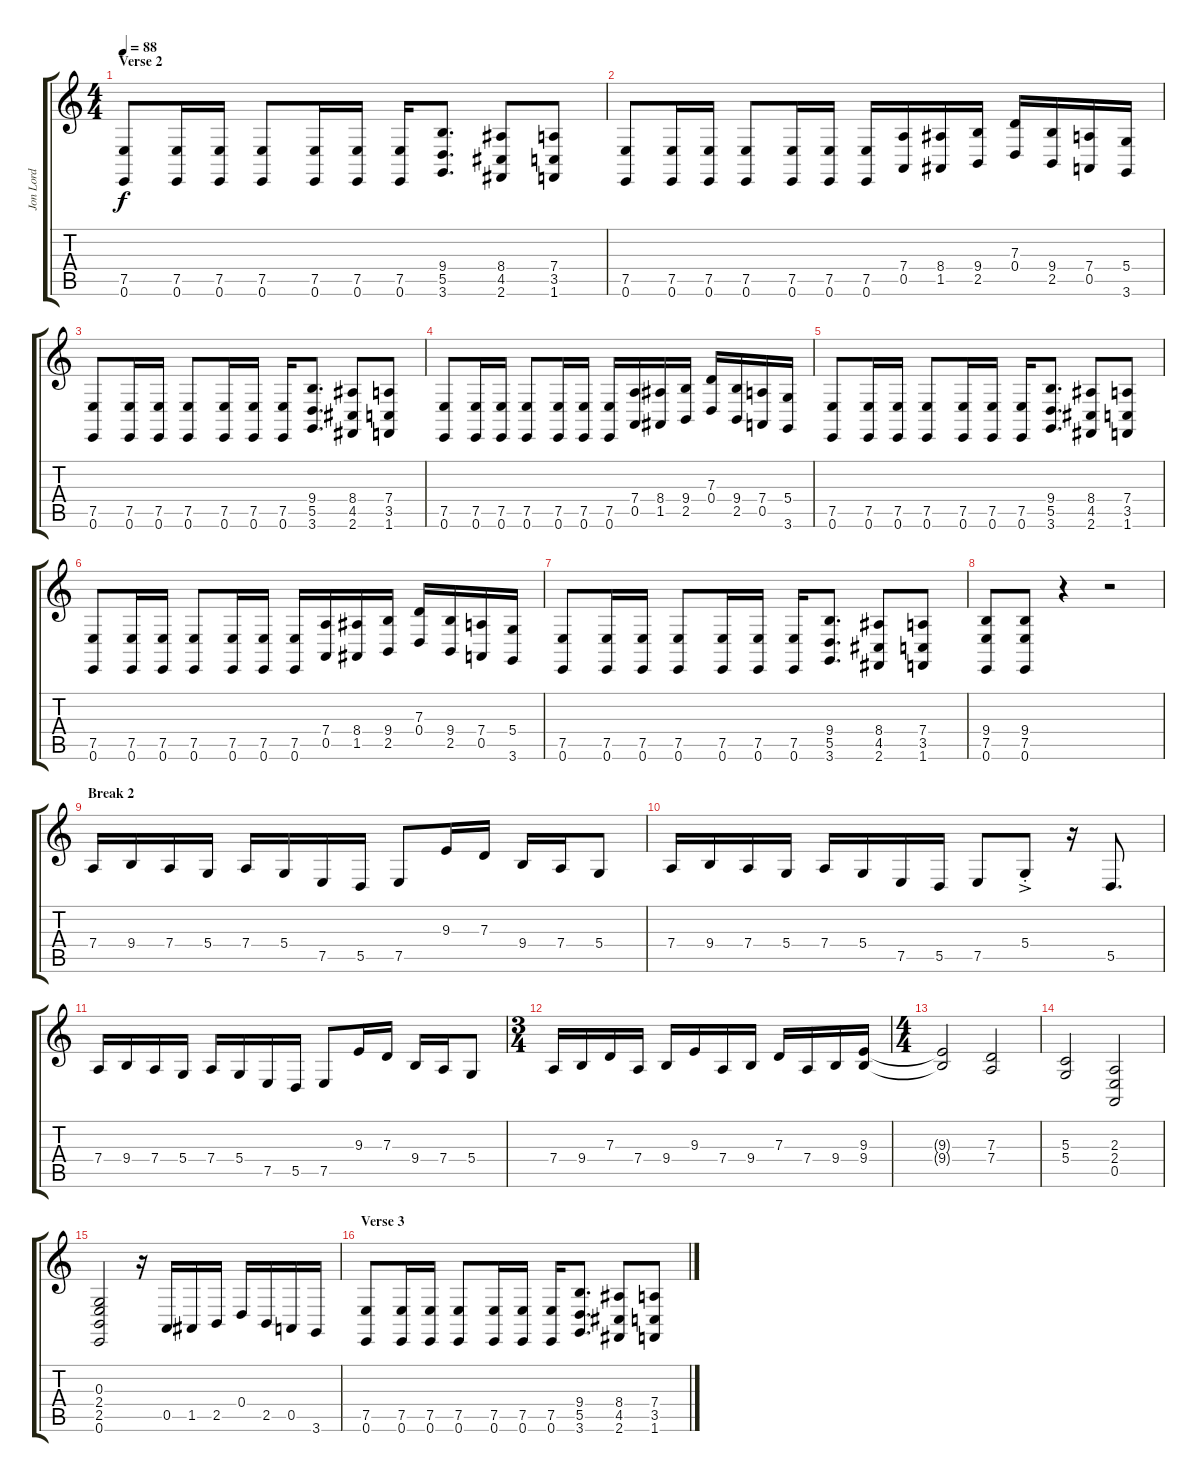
\track ("Jon Lord" "Jon Lord") {instrument drawbarorgan}
\staff {score tabs}
\tuning (E4 B3 G3 D3 A2 E2) {hide}
\ts (4 4)
\section ("" "Verse 2")
\tempo 88
\clef g2
\ks c
(7.5 0.6).8{dy f} (7.5 0.6).16 (7.5 0.6).16 (7.5 0.6).8 (7.5 0.6).16 (7.5 0.6).16 (7.5 0.6).16 (9.4 5.5 3.6).8{d} (8.4 4.5 2.6).8 (7.4 3.5 1.6).8 |
(7.5 0.6).8 (7.5 0.6).16 (7.5 0.6).16 (7.5 0.6).8 (7.5 0.6).16 (7.5 0.6).16 (7.5 0.6).16 (7.4 0.5).16 (8.4 1.5).16 (9.4 2.5).16 (7.3 0.4).16 (9.4 2.5).16 (7.4 0.5).16 (5.4 3.6).16 |
(7.5 0.6).8 (7.5 0.6).16 (7.5 0.6).16 (7.5 0.6).8 (7.5 0.6).16 (7.5 0.6).16 (7.5 0.6).16 (9.4 5.5 3.6).8{d} (8.4 4.5 2.6).8 (7.4 3.5 1.6).8 |
(7.5 0.6).8 (7.5 0.6).16 (7.5 0.6).16 (7.5 0.6).8 (7.5 0.6).16 (7.5 0.6).16 (7.5 0.6).16 (7.4 0.5).16 (8.4 1.5).16 (9.4 2.5).16 (7.3 0.4).16 (9.4 2.5).16 (7.4 0.5).16 (5.4 3.6).16 |
(7.5 0.6).8 (7.5 0.6).16 (7.5 0.6).16 (7.5 0.6).8 (7.5 0.6).16 (7.5 0.6).16 (7.5 0.6).16 (9.4 5.5 3.6).8{d} (8.4 4.5 2.6).8 (7.4 3.5 1.6).8 |
(7.5 0.6).8 (7.5 0.6).16 (7.5 0.6).16 (7.5 0.6).8 (7.5 0.6).16 (7.5 0.6).16 (7.5 0.6).16 (7.4 0.5).16 (8.4 1.5).16 (9.4 2.5).16 (7.3 0.4).16 (9.4 2.5).16 (7.4 0.5).16 (5.4 3.6).16 |
(7.5 0.6).8 (7.5 0.6).16 (7.5 0.6).16 (7.5 0.6).8 (7.5 0.6).16 (7.5 0.6).16 (7.5 0.6).16 (9.4 5.5 3.6).8{d} (8.4 4.5 2.6).8 (7.4 3.5 1.6).8 |
(9.4 7.5 0.6).8 (9.4 7.5 0.6).8 r.4 r.2 |
\section ("" "Break 2")
7.4.16 9.4.16 7.4.16 5.4.16 7.4.16 5.4.16 7.5.16 5.5.16 7.5.8 9.3.16 7.3.16 9.4.16 7.4.16 5.4.8 |
7.4.16 9.4.16 7.4.16 5.4.16 7.4.16 5.4.16 7.5.16 5.5.16 7.5.8 5.4{ac st}.8 r.16 5.5.8{d} |
7.4.16 9.4.16 7.4.16 5.4.16 7.4.16 5.4.16 7.5.16 5.5.16 7.5.8 9.3.16 7.3.16 9.4.16 7.4.16 5.4.8 |
\ts (3 4)
7.4.16 9.4.16 7.3.16 7.4.16 9.4.16 9.3.16 7.4.16 9.4.16 7.3.16 7.4.16 9.4.16 (9.3 9.4).16 |
\ts (4 4)
(9.3{t} 9.4{t}).2 (7.3 7.4).2 |
(5.3 5.4).2 (2.3 2.4 0.5).2 |
(0.3 2.4 2.5 0.6).2 r.16 0.5.16 1.5.16 2.5.16 0.4.16 2.5.16 0.5.16 3.6.16 |
\section ("" "Verse 3")
(7.5 0.6).8 (7.5 0.6).16 (7.5 0.6).16 (7.5 0.6).8 (7.5 0.6).16 (7.5 0.6).16 (7.5 0.6).16 (9.4 5.5 3.6).8{d} (8.4 4.5 2.6).8 (7.4 3.5 1.6).8
